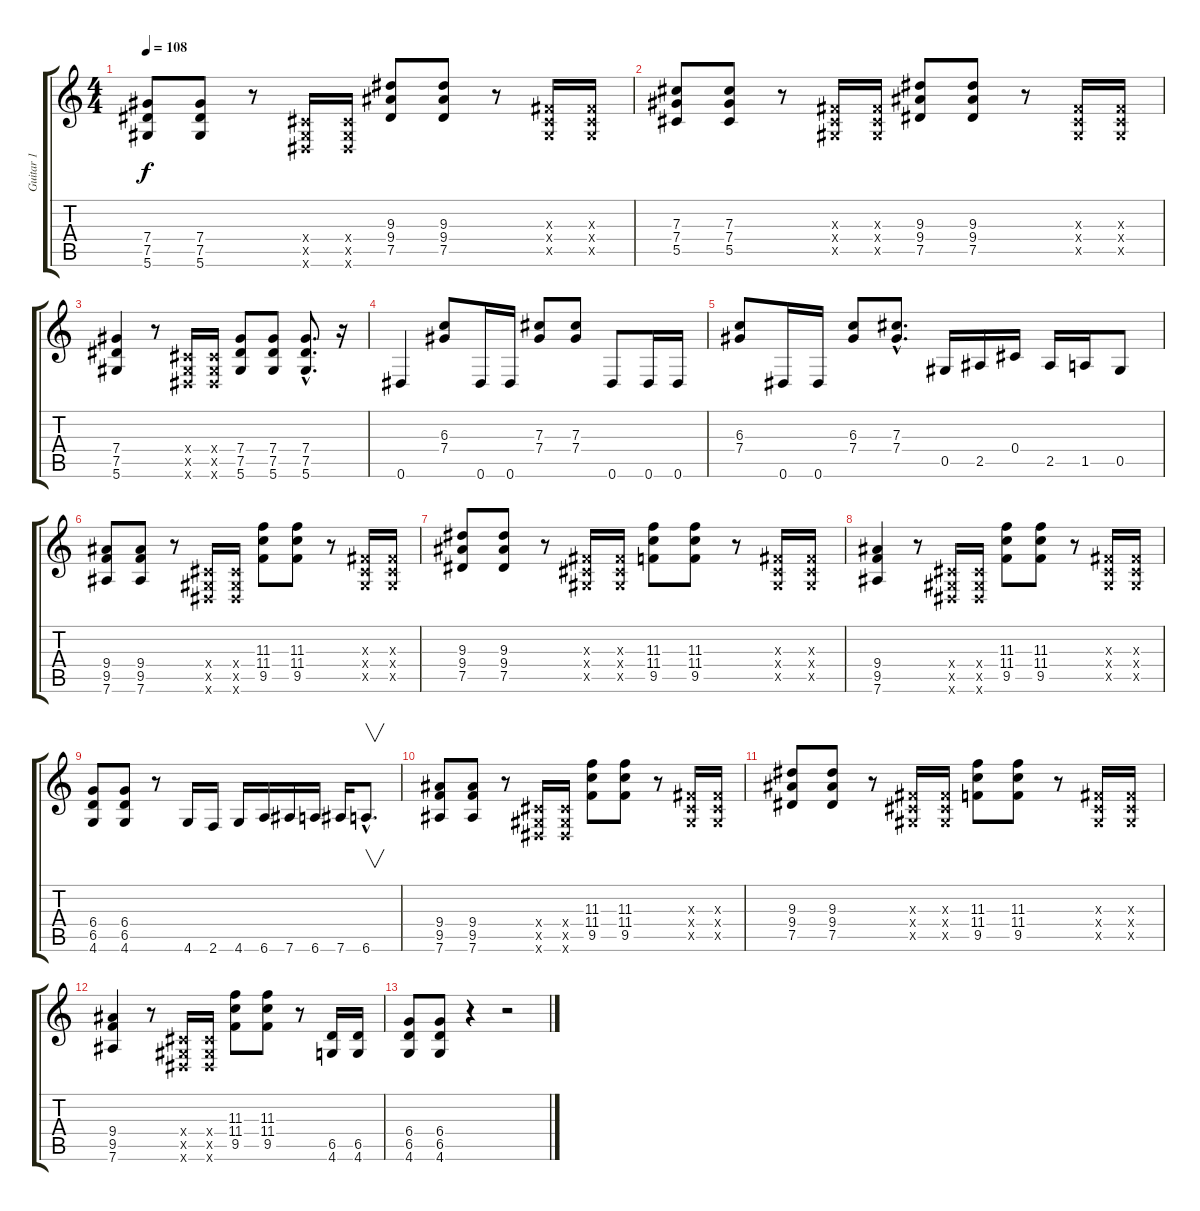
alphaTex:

\track ("Guitar 1" "Guitar 1") {instrument overdrivenguitar}
\staff {score tabs}
\tuning (Eb4 Bb3 Gb3 Db3 Ab2 Eb2) {hide}
\ts (4 4)
\tempo 108
\clef g2
\ks c
(7.4 7.5 5.6).8{dy f} (7.4 7.5 5.6).8 r.8 (0.4{x} 0.5{x} 0.6{x}).16 (0.4{x} 0.5{x} 0.6{x}).16 (9.3 9.4 7.5).8 (9.3 9.4 7.5).8 r.8 (0.3{x} 0.4{x} 0.5{x}).16 (0.3{x} 0.4{x} 0.5{x}).16 |
(7.3 7.4 5.5).8 (7.3 7.4 5.5).8 r.8 (0.3{x} 0.4{x} 0.5{x}).16 (0.3{x} 0.4{x} 0.5{x}).16 (9.3 9.4 7.5).8 (9.3 9.4 7.5).8 r.8 (0.3{x} 0.4{x} 0.5{x}).16 (0.3{x} 0.4{x} 0.5{x}).16 |
(7.4 7.5 5.6).4 r.8 (0.4{x} 0.5{x} 0.6{x}).16 (0.4{x} 0.5{x} 0.6{x}).16 (7.4 7.5 5.6).8 (7.4 7.5 5.6).8 (7.4{hac} 7.5{hac} 5.6{hac}).8{d} r.16 |
0.6.4 (6.3 7.4).8 0.6.16 0.6.16 (7.3 7.4).8 (7.3 7.4).8 0.6.8 0.6.16 0.6.16 |
(6.3 7.4).8 0.6.16 0.6.16 (6.3 7.4).8 (7.3{hac} 7.4{hac}).8{d} 0.5.16 2.5.16 0.4.16 2.5.16 1.5.16 0.5.8 |
(9.4 9.5 7.6).8 (9.4 9.5 7.6).8 r.8 (0.4{x} 0.5{x} 0.6{x}).16 (0.4{x} 0.5{x} 0.6{x}).16 (11.3 11.4 9.5).8 (11.3 11.4 9.5).8 r.8 (0.3{x} 0.4{x} 0.5{x}).16 (0.3{x} 0.4{x} 0.5{x}).16 |
(9.3 9.4 7.5).8 (9.3 9.4 7.5).8 r.8 (0.3{x} 0.4{x} 0.5{x}).16 (0.3{x} 0.4{x} 0.5{x}).16 (11.3 11.4 9.5).8 (11.3 11.4 9.5).8 r.8 (0.3{x} 0.4{x} 0.5{x}).16 (0.3{x} 0.4{x} 0.5{x}).16 |
(9.4 9.5 7.6).4 r.8 (0.4{x} 0.5{x} 0.6{x}).16 (0.4{x} 0.5{x} 0.6{x}).16 (11.3 11.4 9.5).8 (11.3 11.4 9.5).8 r.8 (0.3{x} 0.4{x} 0.5{x}).16 (0.3{x} 0.4{x} 0.5{x}).16 |
(6.4 6.5 4.6).8 (6.4 6.5 4.6).8 r.8 4.6.16 2.6.16 4.6.16 6.6.16 7.6.16 6.6.16 7.6.16 6.6{hac}.8{v d} |
(9.4 9.5 7.6).8 (9.4 9.5 7.6).8 r.8 (0.4{x} 0.5{x} 0.6{x}).16 (0.4{x} 0.5{x} 0.6{x}).16 (11.3 11.4 9.5).8 (11.3 11.4 9.5).8 r.8 (0.3{x} 0.4{x} 0.5{x}).16 (0.3{x} 0.4{x} 0.5{x}).16 |
(9.3 9.4 7.5).8 (9.3 9.4 7.5).8 r.8 (0.3{x} 0.4{x} 0.5{x}).16 (0.3{x} 0.4{x} 0.5{x}).16 (11.3 11.4 9.5).8 (11.3 11.4 9.5).8 r.8 (0.3{x} 0.4{x} 0.5{x}).16 (0.3{x} 0.4{x} 0.5{x}).16 |
(9.4 9.5 7.6).4 r.8 (0.4{x} 0.5{x} 0.6{x}).16 (0.4{x} 0.5{x} 0.6{x}).16 (11.3 11.4 9.5).8 (11.3 11.4 9.5).8 r.8 (6.5 4.6).16 (6.5 4.6).16 |
(6.4 6.5 4.6).8 (6.4 6.5 4.6).8 r.4 r.2
